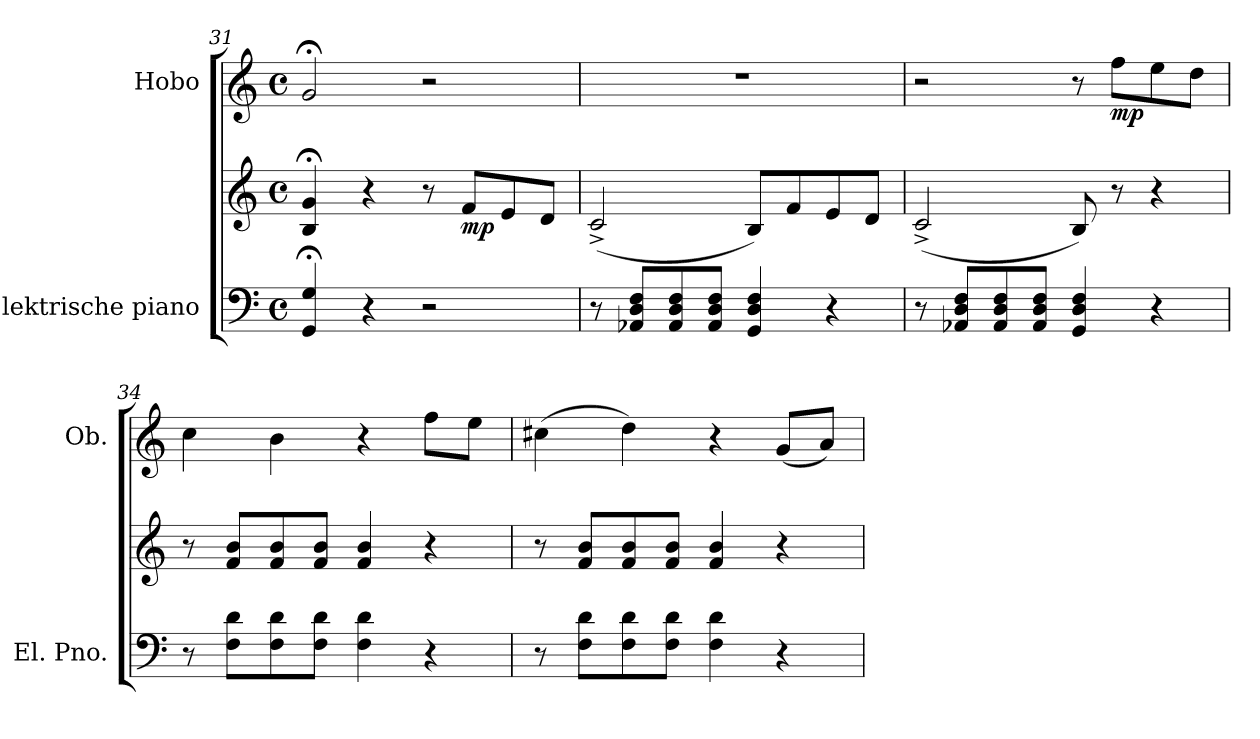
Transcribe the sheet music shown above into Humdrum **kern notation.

**kern	**kern	**dynam	**kern	**dynam
*part2	*part2	*part2	*part1	*part1
*staff3	*staff2	*staff2/3	*staff1	*staff1
*I"Elektrische piano	*	*	*I"Hobo	*
*I'El. Pno.	*	*	*I'Ob.	*
*clefF4	*clefG2	*	*clefG2	*
*k[]	*k[]	*	*k[]	*
*M4/4	*M4/4	*	*M4/4	*
*met(c)	*met(c)	*	*met(c)	*
*MM80	*MM80	*	*MM80	*
=31	=31	=31	=31	=31
4GG/;< 4G/;<	4B/;< 4g/;<	.	2g;</	.
4r	4r	.	.	.
*	*	*	*MM126	*
2r	8r	.	2r	.
!	!	!LO:DY:b	!	!
.	8f/L	mp	.	.
.	8e/	.	.	.
.	8d/J	.	.	.
=32	=32	=32	=32	=32
8r	(2c^/	.	1r	.
8AA-X/ 8D/ 8F/L	.	.	.	.
8AA-/ 8D/ 8F/	.	.	.	.
8AA-/ 8D/ 8F/J	.	.	.	.
4GG/ 4D/ 4F/	8B/L)	.	.	.
.	8f/	.	.	.
4r	8e/	.	.	.
.	8d/J	.	.	.
!!LO:PB:g=z
=33	=33	=33	=33	=33
8r	(2c^/	.	2r	.
8AA-X/ 8D/ 8F/L	.	.	.	.
8AA-/ 8D/ 8F/	.	.	.	.
8AA-/ 8D/ 8F/J	.	.	.	.
4GG/ 4D/ 4F/	8B/)	.	8r	.
!	!	!	!	!LO:DY:b
.	8r	.	8ff\L	mp
4r	4r	.	8ee\	.
.	.	.	8dd\J	.
=34	=34	=34	=34	=34
8r	8r	.	4cc\	.
8F\ 8d\L	8f/ 8b/L	.	.	.
8F\ 8d\	8f/ 8b/	.	4b\	.
8F\ 8d\J	8f/ 8b/J	.	.	.
4F\ 4d\	4f/ 4b/	.	4r	.
4r	4r	.	8ff\L	.
.	.	.	8ee\J	.
=35	=35	=35	=35	=35
8r	8r	.	(4cc#X\	.
8F\ 8d\L	8f/ 8b/L	.	.	.
8F\ 8d\	8f/ 8b/	.	4dd\)	.
8F\ 8d\J	8f/ 8b/J	.	.	.
4F\ 4d\	4f/ 4b/	.	4r	.
4r	4r	.	(8g/L	.
.	.	.	8a/J)	.
=	=	=	=	=
*-	*-	*-	*-	*-
